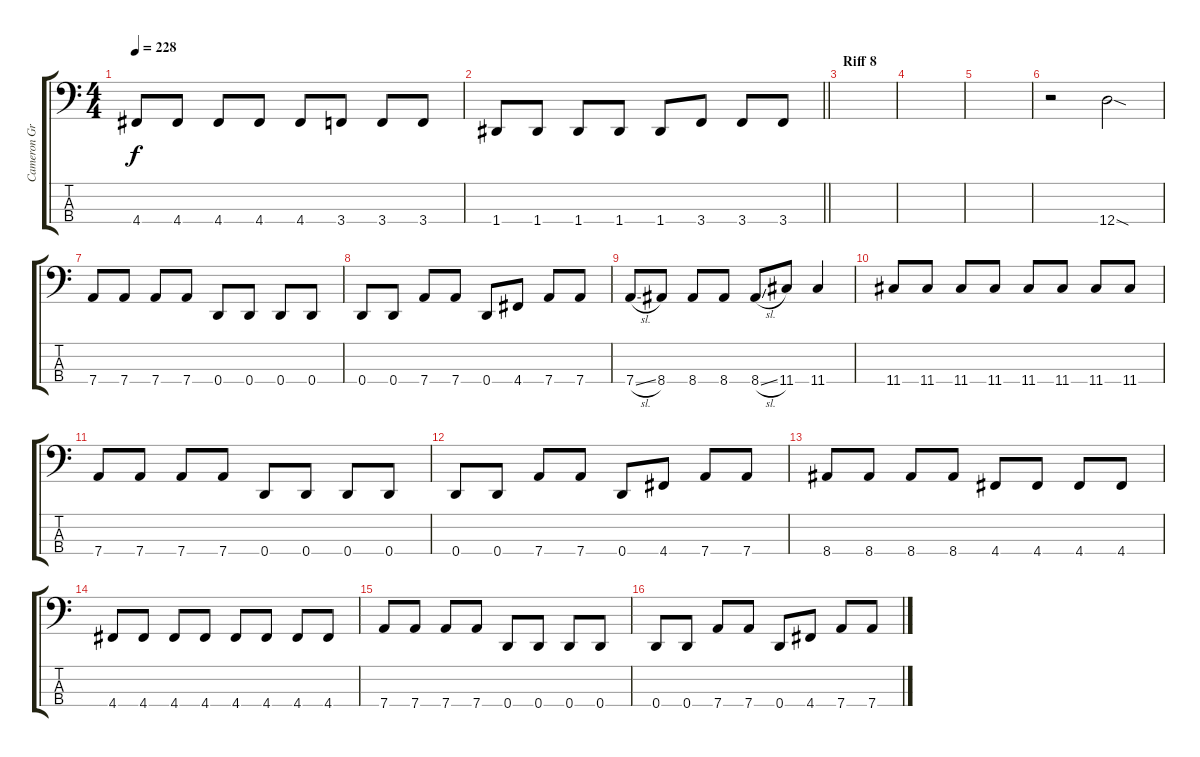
\track ("Cameron Grant" "Cameron Gr") {instrument electricbasspick}
\staff {score tabs}
\tuning (G2 D2 A1 D1) {hide}
\ts (4 4)
\tempo 228
\clef f4
\ks c
4.4.8{dy f} 4.4.8 4.4.8 4.4.8 4.4.8 3.4.8 3.4.8 3.4.8 |
\barLineRight lightlight
1.4.8 1.4.8 1.4.8 1.4.8 1.4.8 3.4.8 3.4.8 3.4.8 |
\section ("" "Riff 8")
|
|
|
r.2 12.4{sod}.2 |
7.4.8 7.4.8 7.4.8 7.4.8 0.4.8 0.4.8 0.4.8 0.4.8 |
0.4.8 0.4.8 7.4.8 7.4.8 0.4.8 4.4.8 7.4.8 7.4.8 |
7.4{sl}.8 8.4.8 8.4.8 8.4.8 8.4{sl}.8 11.4.8 11.4.4 |
11.4.8 11.4.8 11.4.8 11.4.8 11.4.8 11.4.8 11.4.8 11.4.8 |
7.4.8 7.4.8 7.4.8 7.4.8 0.4.8 0.4.8 0.4.8 0.4.8 |
0.4.8 0.4.8 7.4.8 7.4.8 0.4.8 4.4.8 7.4.8 7.4.8 |
8.4.8 8.4.8 8.4.8 8.4.8 4.4.8 4.4.8 4.4.8 4.4.8 |
4.4.8 4.4.8 4.4.8 4.4.8 4.4.8 4.4.8 4.4.8 4.4.8 |
7.4.8 7.4.8 7.4.8 7.4.8 0.4.8 0.4.8 0.4.8 0.4.8 |
0.4.8 0.4.8 7.4.8 7.4.8 0.4.8 4.4.8 7.4.8 7.4.8
